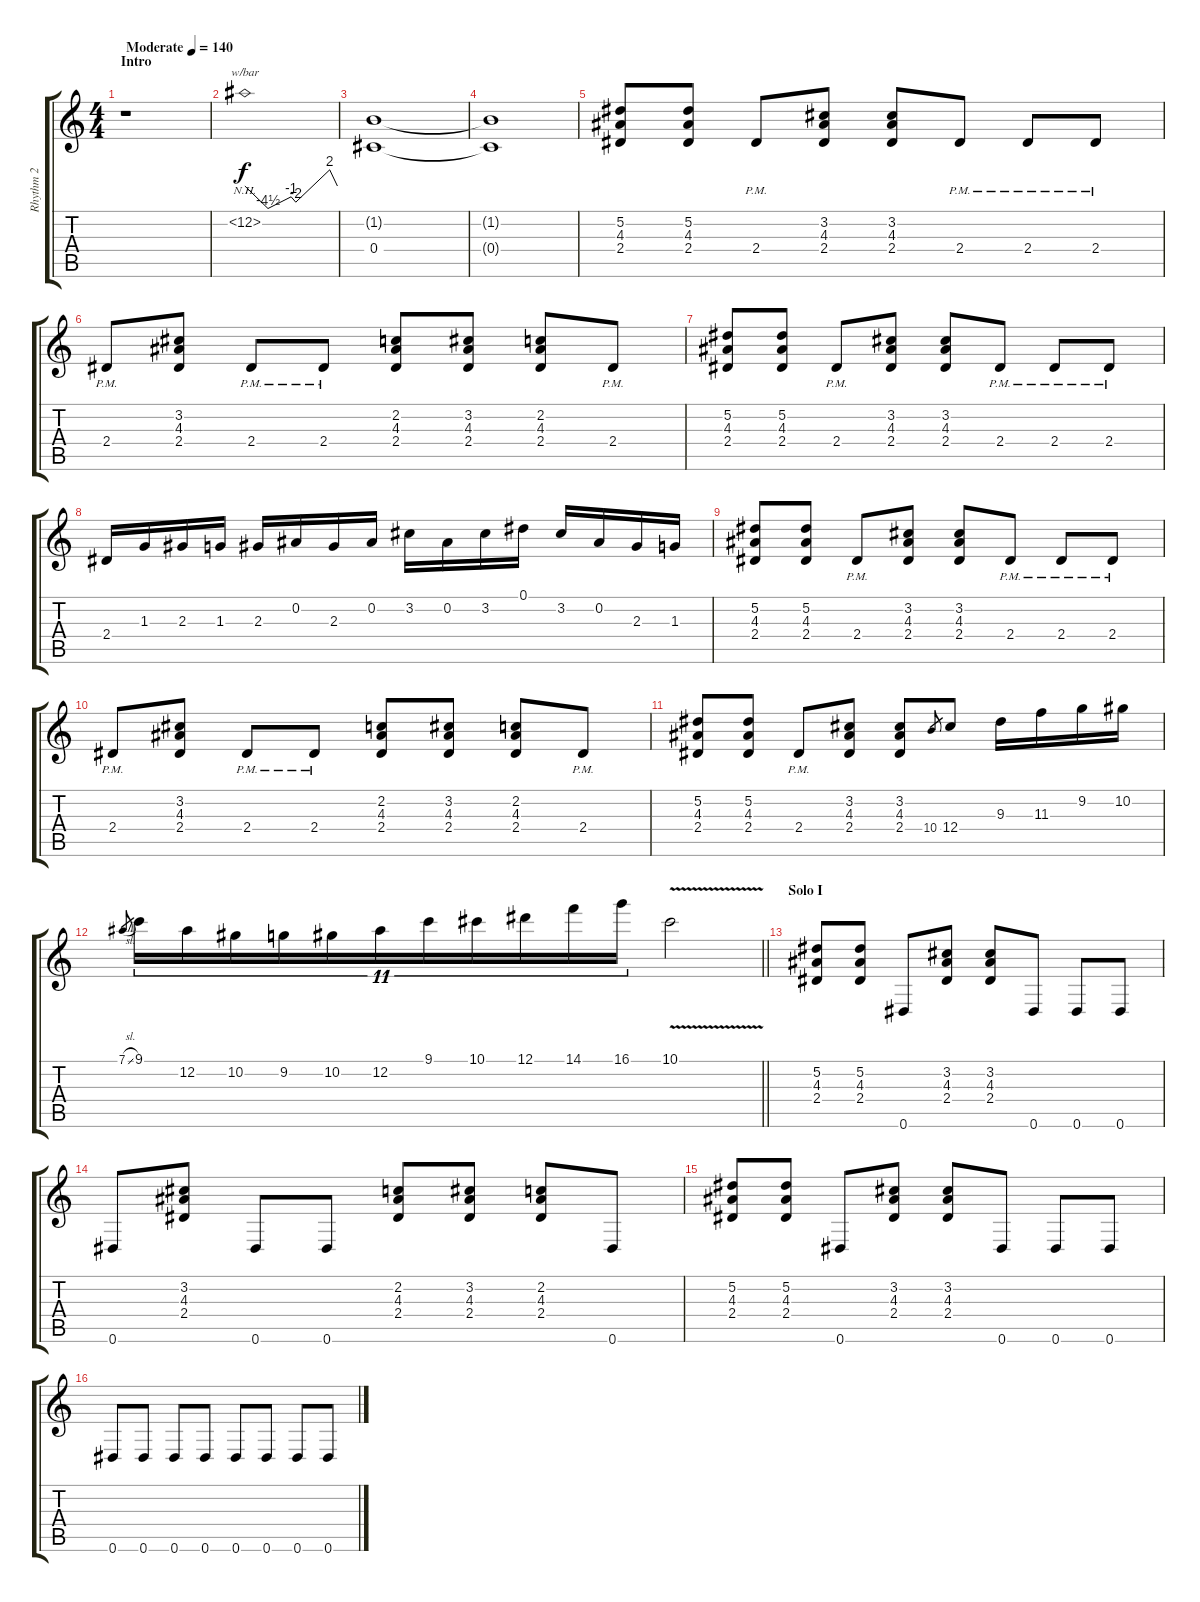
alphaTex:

\track ("Rhythm 2" "Rhythm 2") {instrument overdrivenguitar}
\staff {score tabs}
\tuning (Eb4 Bb3 Gb3 Db3 Ab2 Eb2) {hide}
\ts (4 4)
\section ("" "Intro")
\tempo (140 "Moderate")
\clef g2
\ks c
r.1{dy f instrument overdrivenguitar} |
1.2{nh}.1{tbe (custom default 0 0 15 -18 30 -4 33 -8 55 8 60 0)} |
(1.2{t} 0.4).1 |
(1.2{t} 0.4{t}).1 |
(5.2 4.3 2.4).8 (5.2 4.3 2.4).8 2.4{pm}.8 (3.2 4.3 2.4).8 (3.2 4.3 2.4).8 2.4{pm}.8 2.4{pm}.8 2.4{pm}.8 |
2.4{pm}.8 (3.2 4.3 2.4).8 2.4{pm}.8 2.4{pm}.8 (2.2 4.3 2.4).8 (3.2 4.3 2.4).8 (2.2 4.3 2.4).8 2.4{pm}.8 |
(5.2 4.3 2.4).8 (5.2 4.3 2.4).8 2.4{pm}.8 (3.2 4.3 2.4).8 (3.2 4.3 2.4).8 2.4{pm}.8 2.4{pm}.8 2.4{pm}.8 |
2.4.16 1.3.16 2.3.16 1.3.16 2.3.16 0.2.16 2.3.16 0.2.16 3.2.16 0.2.16 3.2.16 0.1.16 3.2.16 0.2.16 2.3.16 1.3.16 |
(5.2 4.3 2.4).8 (5.2 4.3 2.4).8 2.4{pm}.8 (3.2 4.3 2.4).8 (3.2 4.3 2.4).8 2.4{pm}.8 2.4{pm}.8 2.4{pm}.8 |
2.4{pm}.8 (3.2 4.3 2.4).8 2.4{pm}.8 2.4{pm}.8 (2.2 4.3 2.4).8 (3.2 4.3 2.4).8 (2.2 4.3 2.4).8 2.4{pm}.8 |
(5.2 4.3 2.4).8 (5.2 4.3 2.4).8 2.4{pm}.8 (3.2 4.3 2.4).8 (3.2 4.3 2.4).8 10.4.8{gr} 12.4.8 9.3.16 11.3.16 9.2.16 10.2.16 |
\barLineRight lightlight
7.1{sl}.8{gr} 9.1.16{tu (11 8)} 12.2.16{tu (11 8)} 10.2.16{tu (11 8)} 9.2.16{tu (11 8)} 10.2.16{tu (11 8)} 12.2.16{tu (11 8)} 9.1.16{tu (11 8)} 10.1.16{tu (11 8)} 12.1.16{tu (11 8)} 14.1.16{tu (11 8)} 16.1.16{tu (11 8)} 10.1{v}.2 |
\section ("" "Solo I")
(5.2 4.3 2.4).8 (5.2 4.3 2.4).8 0.6.8 (3.2 4.3 2.4).8 (3.2 4.3 2.4).8 0.6.8 0.6.8 0.6.8 |
0.6.8 (3.2 4.3 2.4).8 0.6.8 0.6.8 (2.2 4.3 2.4).8 (3.2 4.3 2.4).8 (2.2 4.3 2.4).8 0.6.8 |
(5.2 4.3 2.4).8 (5.2 4.3 2.4).8 0.6.8 (3.2 4.3 2.4).8 (3.2 4.3 2.4).8 0.6.8 0.6.8 0.6.8 |
0.6.8 0.6.8 0.6.8 0.6.8 0.6.8 0.6.8 0.6.8 0.6.8
